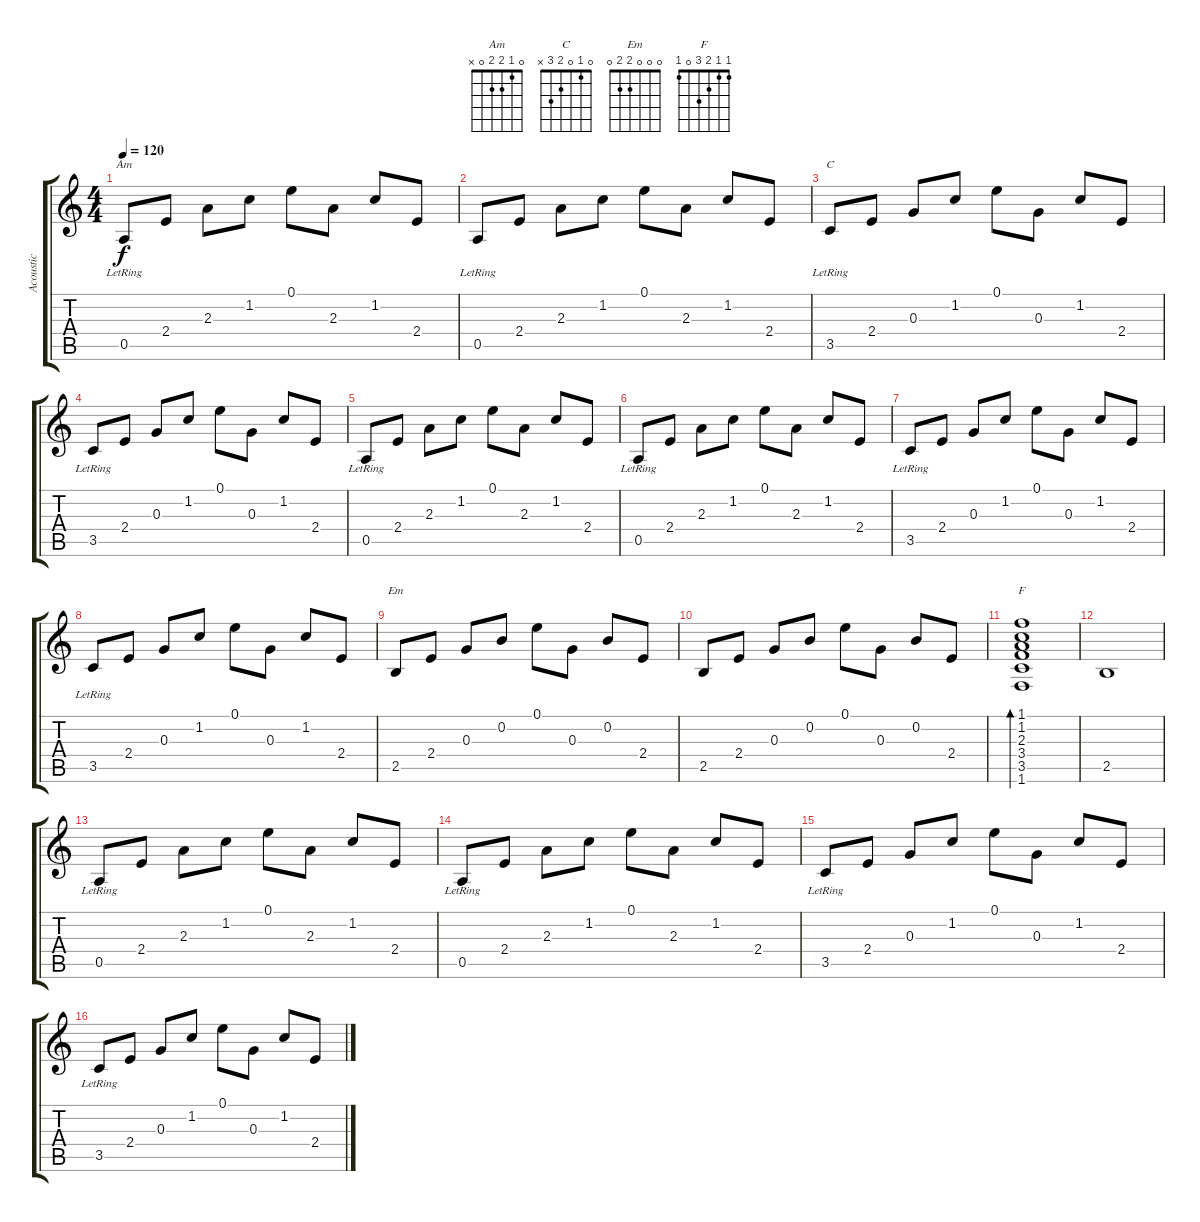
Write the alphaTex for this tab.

\track ("Acoustic" "Acoustic") {instrument acousticguitarnylon}
\staff {score tabs}
\tuning (E4 B3 G3 D3 A2 E2) {hide}
\chord ("Am" 0 1 2 2 0 x)
\chord ("C" 0 1 0 2 3 x)
\chord ("Em" 0 0 0 2 2 0)
\chord ("F" 1 1 2 3 0 1)
\ts (4 4)
\tempo 120
\clef g2
\ks c
0.5{lr}.8{ch "Am" dy f instrument acousticguitarnylon} 2.4.8 2.3.8 1.2.8 0.1.8 2.3.8 1.2.8 2.4.8 |
0.5{lr}.8 2.4.8 2.3.8 1.2.8 0.1.8 2.3.8 1.2.8 2.4.8 |
3.5{lr}.8{ch "C"} 2.4.8 0.3.8 1.2.8 0.1.8 0.3.8 1.2.8 2.4.8 |
3.5{lr}.8 2.4.8 0.3.8 1.2.8 0.1.8 0.3.8 1.2.8 2.4.8 |
0.5{lr}.8 2.4.8 2.3.8 1.2.8 0.1.8 2.3.8 1.2.8 2.4.8 |
0.5{lr}.8 2.4.8 2.3.8 1.2.8 0.1.8 2.3.8 1.2.8 2.4.8 |
3.5{lr}.8 2.4.8 0.3.8 1.2.8 0.1.8 0.3.8 1.2.8 2.4.8 |
3.5{lr}.8 2.4.8 0.3.8 1.2.8 0.1.8 0.3.8 1.2.8 2.4.8 |
2.5.8{ch "Em"} 2.4.8 0.3.8 0.2.8 0.1.8 0.3.8 0.2.8 2.4.8 |
2.5.8 2.4.8 0.3.8 0.2.8 0.1.8 0.3.8 0.2.8 2.4.8 |
(1.1 1.2 2.3 3.4 3.5 1.6).1{bd 240 ch "F"} |
2.5.1 |
0.5{lr}.8 2.4.8 2.3.8 1.2.8 0.1.8 2.3.8 1.2.8 2.4.8 |
0.5{lr}.8 2.4.8 2.3.8 1.2.8 0.1.8 2.3.8 1.2.8 2.4.8 |
3.5{lr}.8 2.4.8 0.3.8 1.2.8 0.1.8 0.3.8 1.2.8 2.4.8 |
3.5{lr}.8 2.4.8 0.3.8 1.2.8 0.1.8 0.3.8 1.2.8 2.4.8
